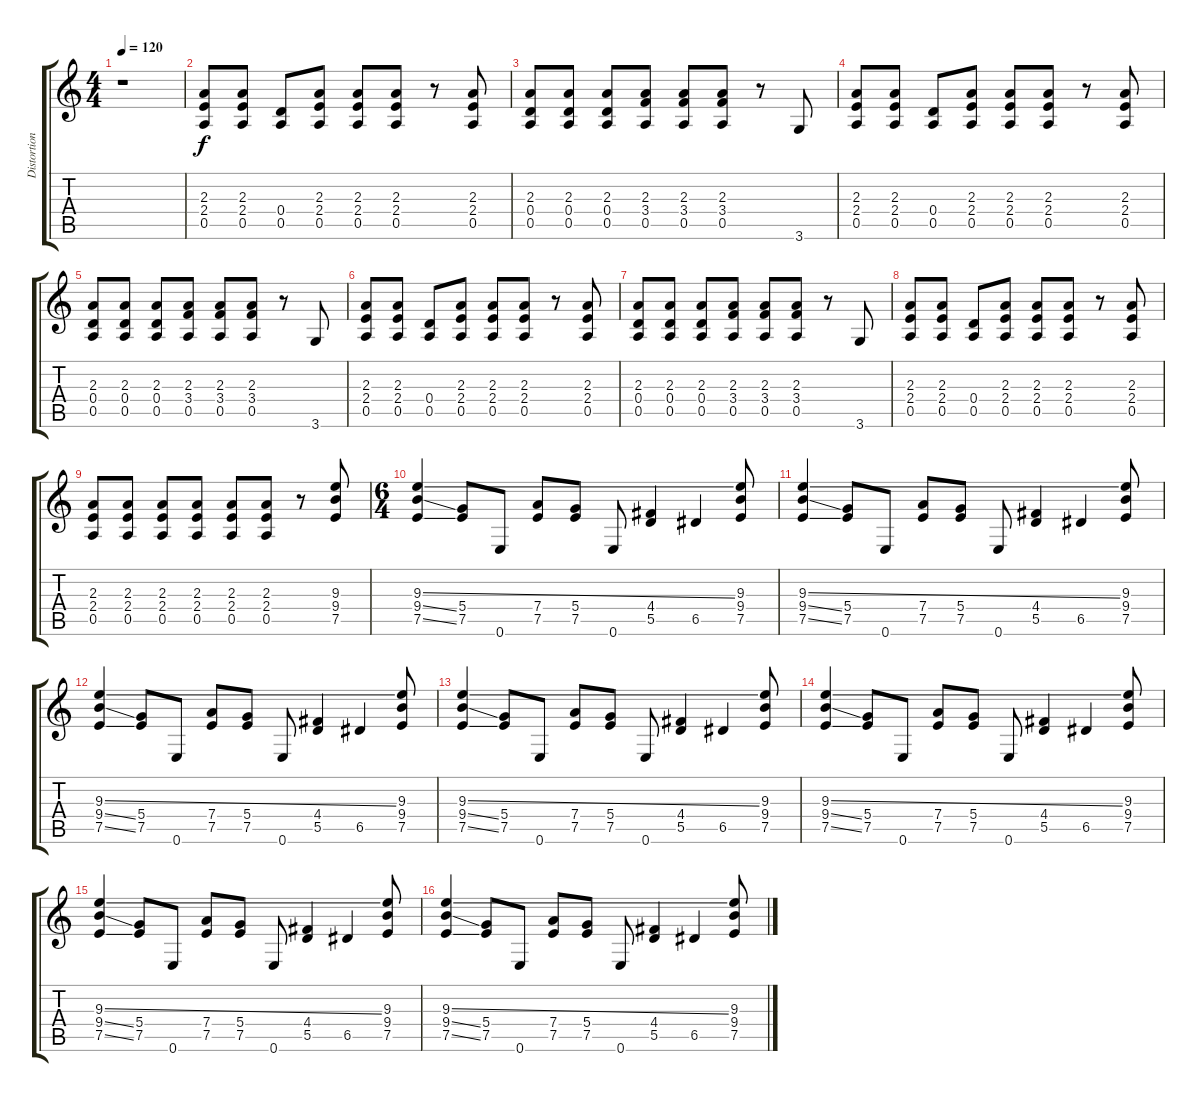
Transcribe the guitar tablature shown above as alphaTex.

\track ("Distortion Guitar 2" "Distortion") {instrument overdrivenguitar}
\staff {score tabs}
\tuning (E4 B3 G3 D3 A2 E2) {hide}
\ts (4 4)
\tempo 120
\clef g2
\ks c
r.1{dy f} |
(2.3 2.4 0.5).8 (2.3 2.4 0.5).8 (0.4 0.5).8 (2.3 2.4 0.5).8 (2.3 2.4 0.5).8 (2.3 2.4 0.5).8 r.8 (2.3 2.4 0.5).8 |
(2.3 0.4 0.5).8 (2.3 0.4 0.5).8 (2.3 0.4 0.5).8 (2.3 3.4 0.5).8 (2.3 3.4 0.5).8 (2.3 3.4 0.5).8 r.8 3.6.8 |
(2.3 2.4 0.5).8 (2.3 2.4 0.5).8 (0.4 0.5).8 (2.3 2.4 0.5).8 (2.3 2.4 0.5).8 (2.3 2.4 0.5).8 r.8 (2.3 2.4 0.5).8 |
(2.3 0.4 0.5).8 (2.3 0.4 0.5).8 (2.3 0.4 0.5).8 (2.3 3.4 0.5).8 (2.3 3.4 0.5).8 (2.3 3.4 0.5).8 r.8 3.6.8 |
(2.3 2.4 0.5).8 (2.3 2.4 0.5).8 (0.4 0.5).8 (2.3 2.4 0.5).8 (2.3 2.4 0.5).8 (2.3 2.4 0.5).8 r.8 (2.3 2.4 0.5).8 |
(2.3 0.4 0.5).8 (2.3 0.4 0.5).8 (2.3 0.4 0.5).8 (2.3 3.4 0.5).8 (2.3 3.4 0.5).8 (2.3 3.4 0.5).8 r.8 3.6.8 |
(2.3 2.4 0.5).8 (2.3 2.4 0.5).8 (0.4 0.5).8 (2.3 2.4 0.5).8 (2.3 2.4 0.5).8 (2.3 2.4 0.5).8 r.8 (2.3 2.4 0.5).8 |
(2.3 2.4 0.5).8 (2.3 2.4 0.5).8 (2.3 2.4 0.5).8 (2.3 2.4 0.5).8 (2.3 2.4 0.5).8 (2.3 2.4 0.5).8 r.8 (9.3 9.4 7.5).8 |
\ts (6 4)
(9.3{ss} 9.4{ss} 7.5{ss}).4 (5.4 7.5).8 0.6.8 (7.4 7.5).8 (5.4 7.5).8 0.6.8 (4.4 5.5).4 6.5.4 (9.3 9.4 7.5).8 |
(9.3{ss} 9.4{ss} 7.5{ss}).4 (5.4 7.5).8 0.6.8 (7.4 7.5).8 (5.4 7.5).8 0.6.8 (4.4 5.5).4 6.5.4 (9.3 9.4 7.5).8 |
(9.3{ss} 9.4{ss} 7.5{ss}).4 (5.4 7.5).8 0.6.8 (7.4 7.5).8 (5.4 7.5).8 0.6.8 (4.4 5.5).4 6.5.4 (9.3 9.4 7.5).8 |
(9.3{ss} 9.4{ss} 7.5{ss}).4 (5.4 7.5).8 0.6.8 (7.4 7.5).8 (5.4 7.5).8 0.6.8 (4.4 5.5).4 6.5.4 (9.3 9.4 7.5).8 |
(9.3{ss} 9.4{ss} 7.5{ss}).4 (5.4 7.5).8 0.6.8 (7.4 7.5).8 (5.4 7.5).8 0.6.8 (4.4 5.5).4 6.5.4 (9.3 9.4 7.5).8 |
(9.3{ss} 9.4{ss} 7.5{ss}).4 (5.4 7.5).8 0.6.8 (7.4 7.5).8 (5.4 7.5).8 0.6.8 (4.4 5.5).4 6.5.4 (9.3 9.4 7.5).8 |
(9.3{ss} 9.4{ss} 7.5{ss}).4 (5.4 7.5).8 0.6.8 (7.4 7.5).8 (5.4 7.5).8 0.6.8 (4.4 5.5).4 6.5.4 (9.3 9.4 7.5).8
